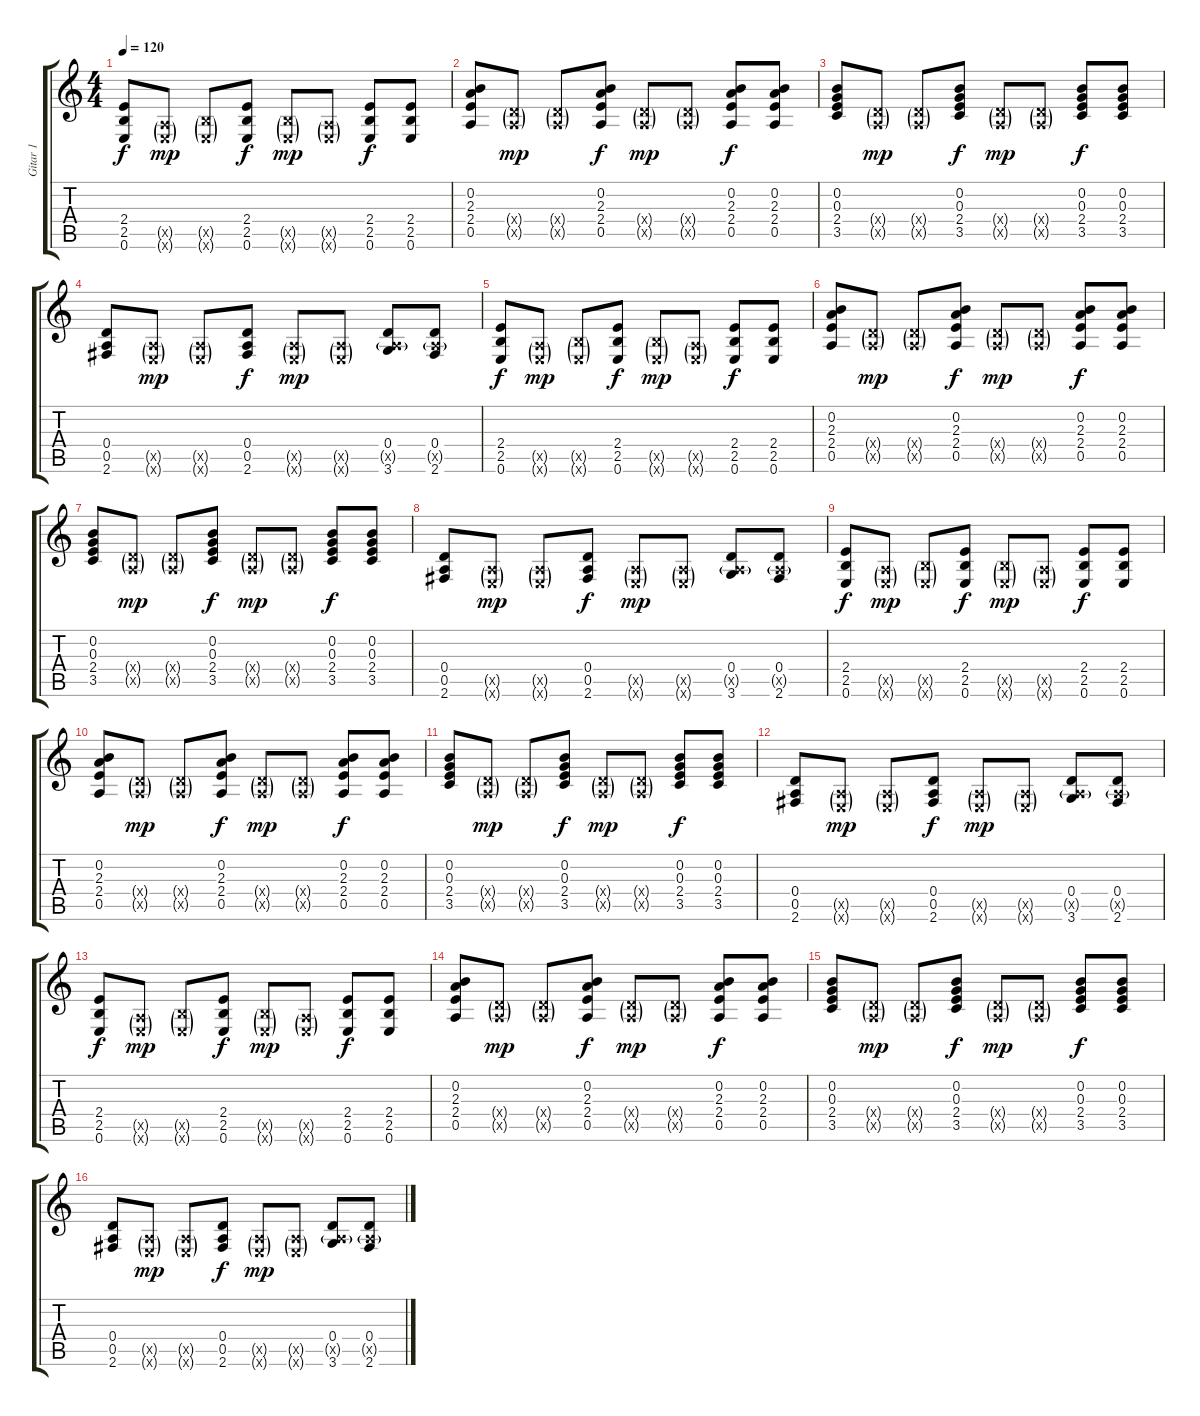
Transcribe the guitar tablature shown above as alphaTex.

\track ("Gitar 1" "Gitar 1") {instrument acousticguitarsteel}
\staff {score tabs}
\tuning (E4 B3 G3 D3 A2 E2) {hide}
\ts (4 4)
\tempo 120
\clef g2
\ks c
(2.4 2.5 0.6).8{dy f instrument acousticguitarsteel} (0.5{g x} 0.6{g x}).8{dy mp} (2.5{g x} 0.6{g x}).8 (2.4 2.5 0.6).8{dy f} (2.5{g x} 0.6{g x}).8{dy mp} (0.5{g x} 0.6{g x}).8 (2.4 2.5 0.6).8{dy f} (2.4 2.5 0.6).8 |
(0.2 2.3 2.4 0.5).8 (0.4{g x} 0.5{g x}).8{dy mp} (0.4{g x} 0.5{g x}).8 (0.2 2.3 2.4 0.5).8{dy f} (0.4{g x} 0.5{g x}).8{dy mp} (0.4{g x} 0.5{g x}).8 (0.2 2.3 2.4 0.5).8{dy f} (0.2 2.3 2.4 0.5).8 |
(0.2 0.3 2.4 3.5).8 (0.4{g x} 0.5{g x}).8{dy mp} (0.4{g x} 0.5{g x}).8 (0.2 0.3 2.4 3.5).8{dy f} (0.4{g x} 0.5{g x}).8{dy mp} (0.4{g x} 0.5{g x}).8 (0.2 0.3 2.4 3.5).8{dy f} (0.2 0.3 2.4 3.5).8 |
(0.4 0.5 2.6).8 (0.5{g x} 0.6{g x}).8{dy mp} (0.5{g x} 0.6{g x}).8 (0.4 0.5 2.6).8{dy f} (0.5{g x} 0.6{g x}).8{dy mp} (0.5{g x} 0.6{g x}).8 (0.4 0.5{g x} 3.6).8 (0.4 0.5{g x} 2.6).8 |
(2.4 2.5 0.6).8{dy f} (0.5{g x} 0.6{g x}).8{dy mp} (2.5{g x} 0.6{g x}).8 (2.4 2.5 0.6).8{dy f} (2.5{g x} 0.6{g x}).8{dy mp} (0.5{g x} 0.6{g x}).8 (2.4 2.5 0.6).8{dy f} (2.4 2.5 0.6).8 |
(0.2 2.3 2.4 0.5).8 (0.4{g x} 0.5{g x}).8{dy mp} (0.4{g x} 0.5{g x}).8 (0.2 2.3 2.4 0.5).8{dy f} (0.4{g x} 0.5{g x}).8{dy mp} (0.4{g x} 0.5{g x}).8 (0.2 2.3 2.4 0.5).8{dy f} (0.2 2.3 2.4 0.5).8 |
(0.2 0.3 2.4 3.5).8 (0.4{g x} 0.5{g x}).8{dy mp} (0.4{g x} 0.5{g x}).8 (0.2 0.3 2.4 3.5).8{dy f} (0.4{g x} 0.5{g x}).8{dy mp} (0.4{g x} 0.5{g x}).8 (0.2 0.3 2.4 3.5).8{dy f} (0.2 0.3 2.4 3.5).8 |
(0.4 0.5 2.6).8 (0.5{g x} 0.6{g x}).8{dy mp} (0.5{g x} 0.6{g x}).8 (0.4 0.5 2.6).8{dy f} (0.5{g x} 0.6{g x}).8{dy mp} (0.5{g x} 0.6{g x}).8 (0.4 0.5{g x} 3.6).8 (0.4 0.5{g x} 2.6).8 |
(2.4 2.5 0.6).8{dy f} (0.5{g x} 0.6{g x}).8{dy mp} (2.5{g x} 0.6{g x}).8 (2.4 2.5 0.6).8{dy f} (2.5{g x} 0.6{g x}).8{dy mp} (0.5{g x} 0.6{g x}).8 (2.4 2.5 0.6).8{dy f} (2.4 2.5 0.6).8 |
(0.2 2.3 2.4 0.5).8 (0.4{g x} 0.5{g x}).8{dy mp} (0.4{g x} 0.5{g x}).8 (0.2 2.3 2.4 0.5).8{dy f} (0.4{g x} 0.5{g x}).8{dy mp} (0.4{g x} 0.5{g x}).8 (0.2 2.3 2.4 0.5).8{dy f} (0.2 2.3 2.4 0.5).8 |
(0.2 0.3 2.4 3.5).8 (0.4{g x} 0.5{g x}).8{dy mp} (0.4{g x} 0.5{g x}).8 (0.2 0.3 2.4 3.5).8{dy f} (0.4{g x} 0.5{g x}).8{dy mp} (0.4{g x} 0.5{g x}).8 (0.2 0.3 2.4 3.5).8{dy f} (0.2 0.3 2.4 3.5).8 |
(0.4 0.5 2.6).8 (0.5{g x} 0.6{g x}).8{dy mp} (0.5{g x} 0.6{g x}).8 (0.4 0.5 2.6).8{dy f} (0.5{g x} 0.6{g x}).8{dy mp} (0.5{g x} 0.6{g x}).8 (0.4 0.5{g x} 3.6).8 (0.4 0.5{g x} 2.6).8 |
(2.4 2.5 0.6).8{dy f} (0.5{g x} 0.6{g x}).8{dy mp} (2.5{g x} 0.6{g x}).8 (2.4 2.5 0.6).8{dy f} (2.5{g x} 0.6{g x}).8{dy mp} (0.5{g x} 0.6{g x}).8 (2.4 2.5 0.6).8{dy f} (2.4 2.5 0.6).8 |
(0.2 2.3 2.4 0.5).8 (0.4{g x} 0.5{g x}).8{dy mp} (0.4{g x} 0.5{g x}).8 (0.2 2.3 2.4 0.5).8{dy f} (0.4{g x} 0.5{g x}).8{dy mp} (0.4{g x} 0.5{g x}).8 (0.2 2.3 2.4 0.5).8{dy f} (0.2 2.3 2.4 0.5).8 |
(0.2 0.3 2.4 3.5).8 (0.4{g x} 0.5{g x}).8{dy mp} (0.4{g x} 0.5{g x}).8 (0.2 0.3 2.4 3.5).8{dy f} (0.4{g x} 0.5{g x}).8{dy mp} (0.4{g x} 0.5{g x}).8 (0.2 0.3 2.4 3.5).8{dy f} (0.2 0.3 2.4 3.5).8 |
(0.4 0.5 2.6).8 (0.5{g x} 0.6{g x}).8{dy mp} (0.5{g x} 0.6{g x}).8 (0.4 0.5 2.6).8{dy f} (0.5{g x} 0.6{g x}).8{dy mp} (0.5{g x} 0.6{g x}).8 (0.4 0.5{g x} 3.6).8 (0.4 0.5{g x} 2.6).8
